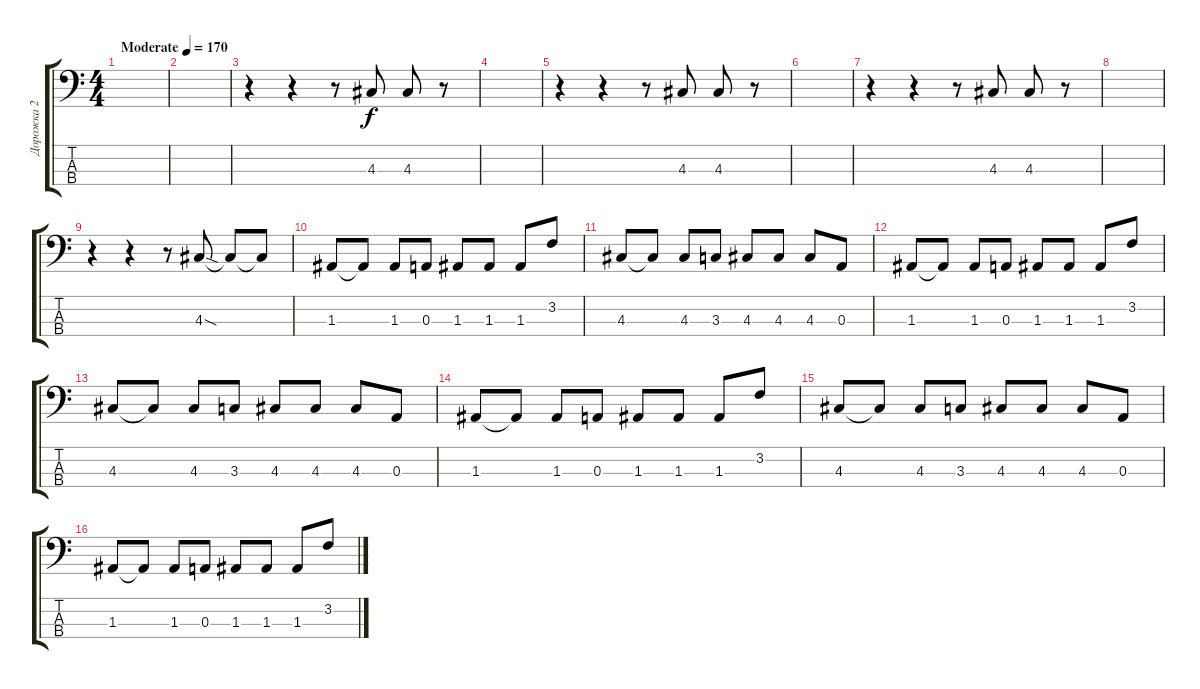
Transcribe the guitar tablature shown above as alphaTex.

\track ("Дорожка 2" "Дорожка 2") {instrument electricbasspick}
\staff {score tabs}
\tuning (G2 D2 A1 E1) {hide}
\ts (4 4)
\tempo (170 "Moderate")
\clef f4
\ks c
|
|
r.4 r.4 r.8 4.3.8 4.3.8 r.8 |
|
r.4 r.4 r.8 4.3.8 4.3.8 r.8 |
|
r.4 r.4 r.8 4.3.8 4.3.8 r.8 |
|
r.4 r.4 r.8 4.3{sod}.8 4.3{t}.8 4.3{t}.8 |
1.3.8 1.3{t}.8 1.3.8 0.3.8 1.3.8 1.3.8 1.3.8 3.2.8 |
4.3.8 4.3{t}.8 4.3.8 3.3.8 4.3.8 4.3.8 4.3.8 0.3.8 |
1.3.8 1.3{t}.8 1.3.8 0.3.8 1.3.8 1.3.8 1.3.8 3.2.8 |
4.3.8 4.3{t}.8 4.3.8 3.3.8 4.3.8 4.3.8 4.3.8 0.3.8 |
1.3.8 1.3{t}.8 1.3.8 0.3.8 1.3.8 1.3.8 1.3.8 3.2.8 |
4.3.8 4.3{t}.8 4.3.8 3.3.8 4.3.8 4.3.8 4.3.8 0.3.8 |
1.3.8 1.3{t}.8 1.3.8 0.3.8 1.3.8 1.3.8 1.3.8 3.2.8
